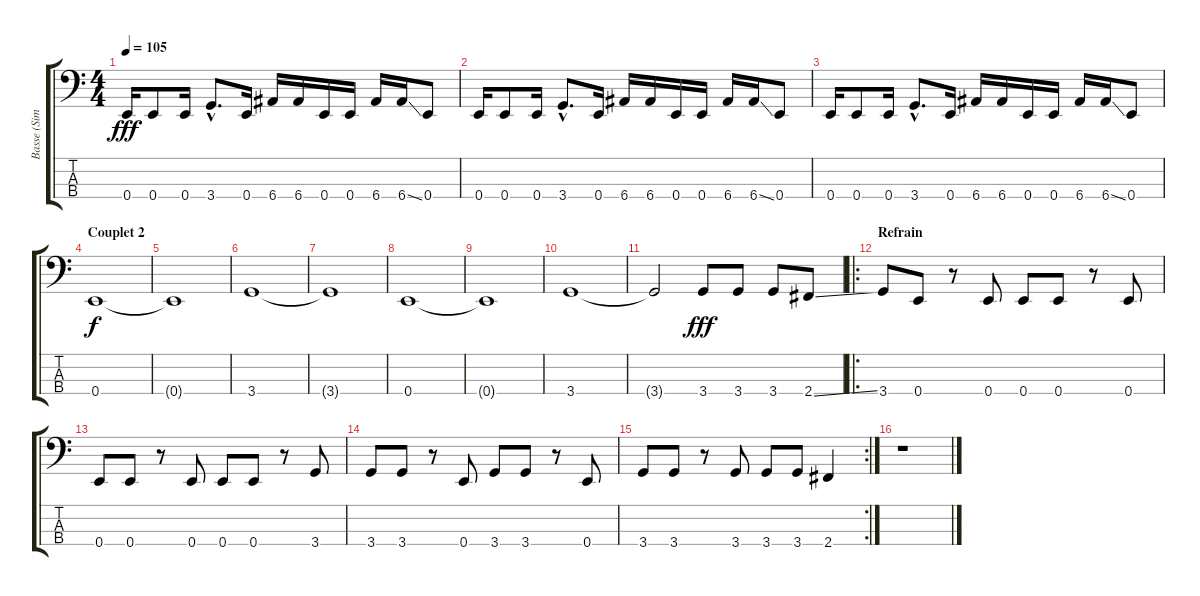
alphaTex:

\track ("Basse (Simon Dope)" "Basse (Sim") {instrument electricbassfinger}
\staff {score tabs}
\tuning (G2 D2 A1 E1) {hide}
\ts (4 4)
\tempo 105
\clef f4
\ks c
0.4.16{dy fff} 0.4.8 0.4.16 3.4{hac}.8{d} 0.4.16 6.4.16 6.4.16 0.4.16 0.4.16 6.4.16 6.4{ss}.16 0.4.8 |
0.4.16 0.4.8 0.4.16 3.4{hac}.8{d} 0.4.16 6.4.16 6.4.16 0.4.16 0.4.16 6.4.16 6.4{ss}.16 0.4.8 |
0.4.16 0.4.8 0.4.16 3.4{hac}.8{d} 0.4.16 6.4.16 6.4.16 0.4.16 0.4.16 6.4.16 6.4{ss}.16 0.4.8 |
\section ("" "Couplet 2")
0.4.1{dy f} |
0.4{t}.1 |
3.4.1 |
3.4{t}.1 |
0.4.1 |
0.4{t}.1 |
3.4.1 |
3.4{t}.2 3.4.8{dy fff} 3.4.8 3.4.8 2.4{ss}.8 |
\ro
\section ("" "Refrain")
3.4.8 0.4.8 r.8 0.4.8 0.4.8 0.4.8 r.8 0.4.8 |
0.4.8 0.4.8 r.8 0.4.8 0.4.8 0.4.8 r.8 3.4.8 |
3.4.8 3.4.8 r.8 0.4.8 3.4.8 3.4.8 r.8 0.4.8 |
\rc 2
3.4.8 3.4.8 r.8 3.4.8 3.4.8 3.4.8 2.4.4 |
r.1
